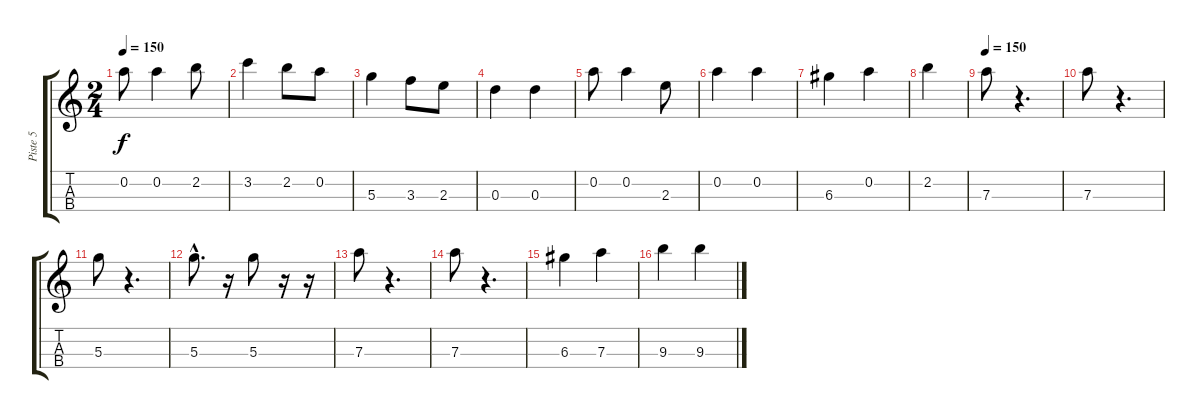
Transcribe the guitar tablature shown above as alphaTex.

\track ("Piste 5" "Piste 5") {instrument banjo}
\staff {score tabs}
\tuning (E5 A4 D4 G3) {hide}
\displaytranspose 12
\ts (2 4)
\tempo 150
\clef g2
\ks c
0.2.8{dy f} 0.2.4 2.2.8 |
3.2.4 2.2.8 0.2.8 |
5.3.4 3.3.8 2.3.8 |
0.3.4 0.3.4 |
0.2.8 0.2.4 2.3.8 |
0.2.4 0.2.4 |
6.3.4 0.2.4 |
2.2.4 |
\tempo 150
7.3.8 r.4{d} |
7.3.8 r.4{d} |
5.3.8 r.4{d} |
5.3{hac}.8{d} r.16 5.3.8 r.16 r.16 |
7.3.8 r.4{d} |
7.3.8 r.4{d} |
6.3.4 7.3.4 |
9.3.4 9.3.4
